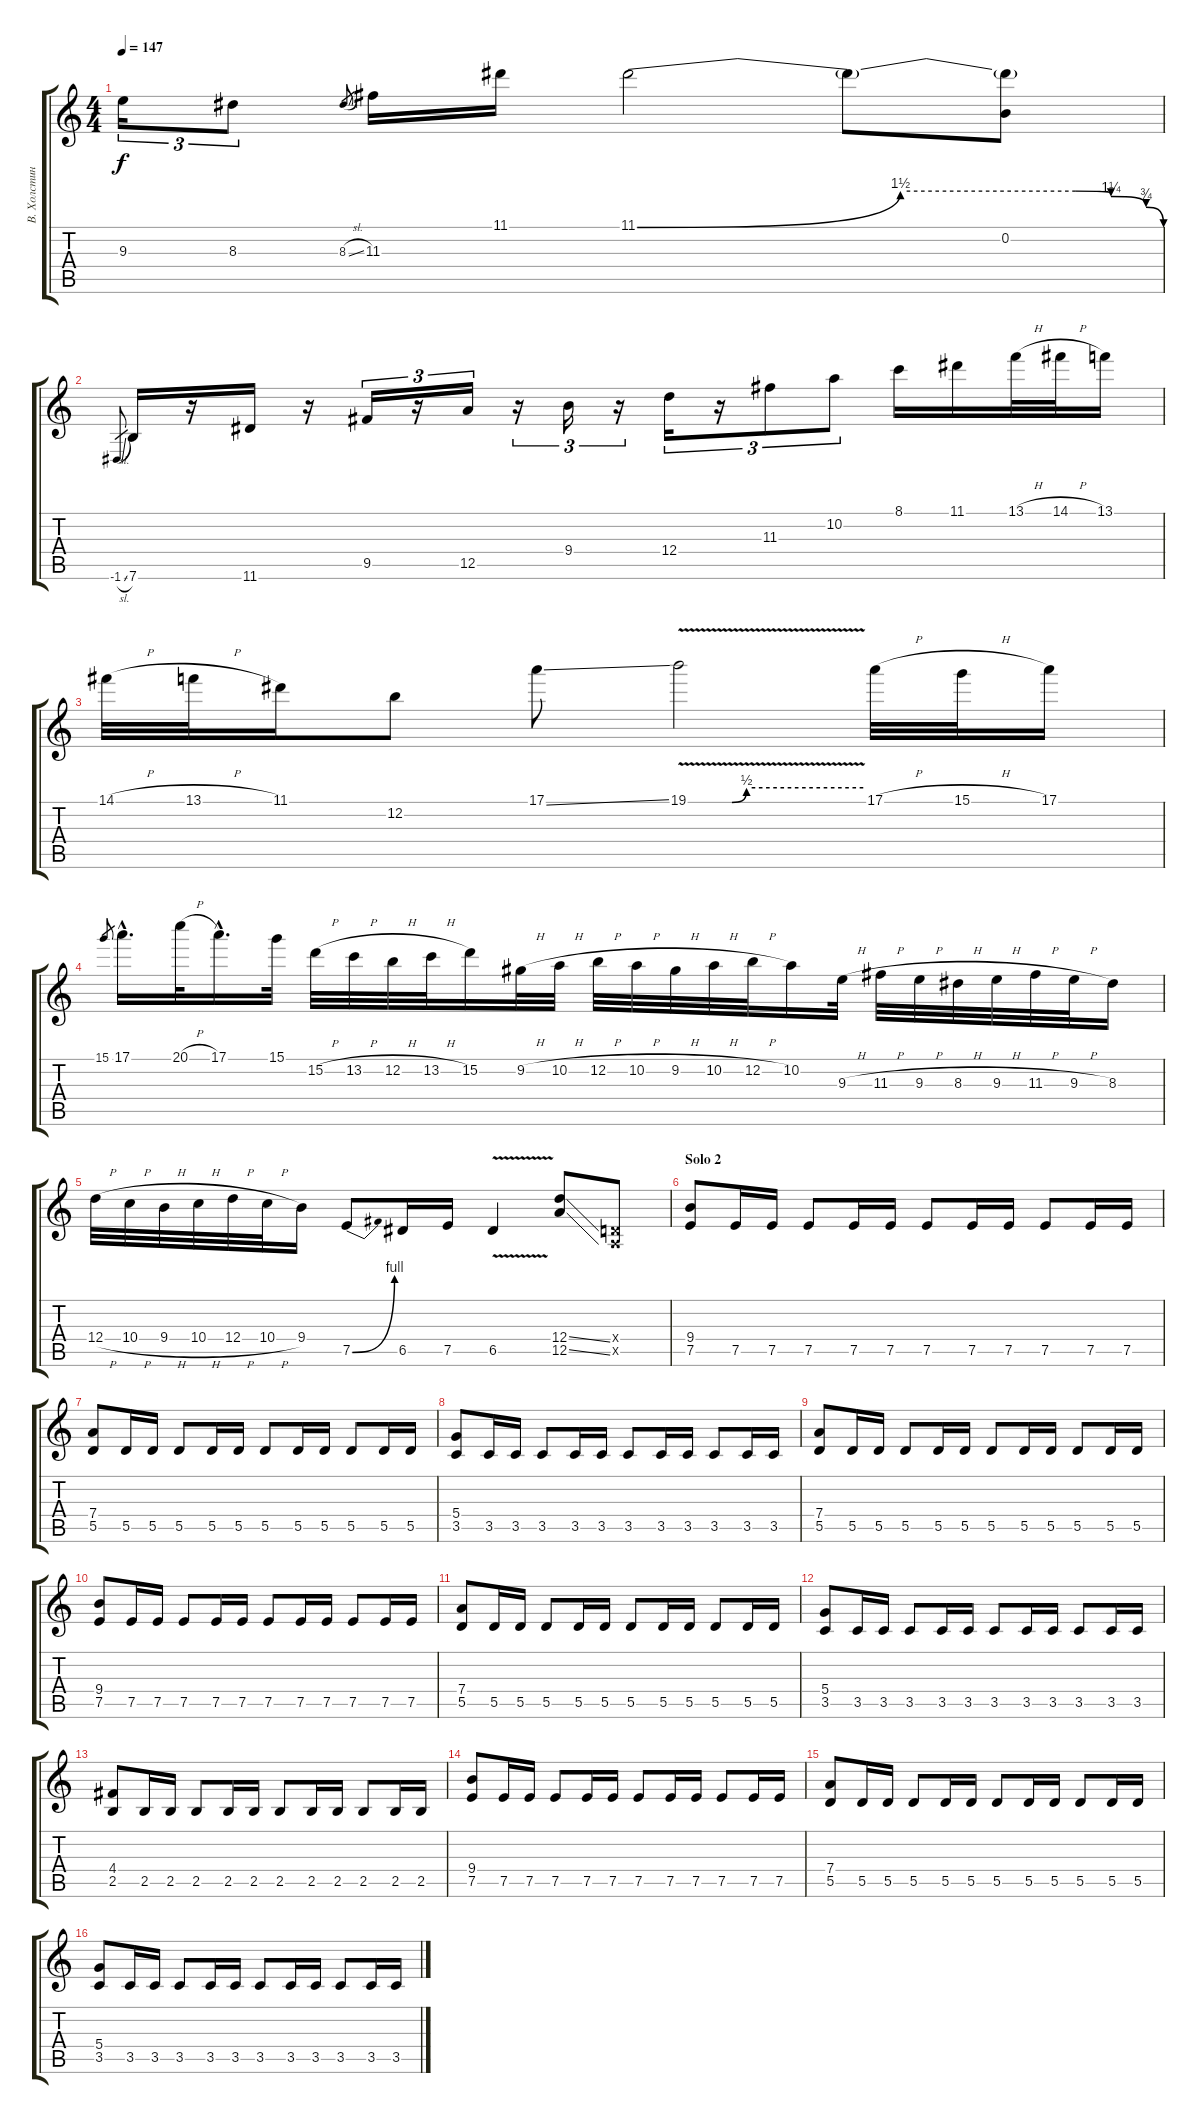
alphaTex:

\track ("В. Холстинин" "В. Холстин") {instrument overdrivenguitar}
\staff {score tabs}
\tuning (E4 B3 G3 D3 A2 E2) {hide}
\ts (4 4)
\tempo 147
\clef g2
\ks c
9.3.16{tu (3 2) dy f} 8.3.8{tu (3 2)} 8.3{sl}.8{gr} 11.3.16 11.1.16 11.1{be (custom 0 0 30 6 50 6 54 5 58 3 60 0)}.2 11.1{t}.8 (11.1{t} 0.2).8 |
-1.6{sl}.8{gr} 7.6.16 r.16 11.6.16 r.16 9.5.16{tu (3 2)} r.16{tu (3 2)} 12.5.16{tu (3 2)} r.16{tu (3 2)} 9.4.16{tu (3 2)} r.16{tu (3 2)} 12.4.16{tu (3 2)} r.16{tu (3 2)} 11.3.8{tu (3 2)} 10.2.8{tu (3 2)} 8.1.16 11.1.16 13.1{h}.32 14.1{h}.32 13.1.16 |
14.1{h}.32 13.1{h}.32 11.1.16 12.2.8 17.1{ss}.8 19.1{be (custom 0 0 15 0 20 2 60 2) v}.2 17.1{h}.32 15.1{h}.32 17.1.16 |
15.1.8{gr} 17.1{hac}.16{d} 20.1{h}.32 17.1{hac}.16{d} 15.1.32 15.2{h}.32 13.2{h}.32 12.2{h}.32 13.2{h}.32 15.2.16 9.2{h}.32 10.2{h}.32 12.2{h}.32 10.2{h}.32 9.2{h}.32 10.2{h}.32 12.2{h}.32 10.2.16 9.3{h}.32 11.3{h}.32 9.3{h}.32 8.3{h}.32 9.3{h}.32 11.3{h}.32 9.3{h}.32 8.3.16 |
12.4{h}.32 10.4{h}.32 9.4{h}.32 10.4{h}.32 12.4{h}.32 10.4{h}.32 9.4.16 7.5{be (bend 0 0 60 4)}.8 6.5.16 7.5.16 6.5{v}.4 (12.4{ss} 12.5{ss}).8 (0.4{x} 0.5{x}).8 |
\section ("" "Solo 2")
(9.4 7.5).8{volume 10} 7.5.16 7.5.16 7.5.8 7.5.16 7.5.16 7.5.8 7.5.16 7.5.16 7.5.8 7.5.16 7.5.16 |
(7.4 5.5).8 5.5.16 5.5.16 5.5.8 5.5.16 5.5.16 5.5.8 5.5.16 5.5.16 5.5.8 5.5.16 5.5.16 |
(5.4 3.5).8 3.5.16 3.5.16 3.5.8 3.5.16 3.5.16 3.5.8 3.5.16 3.5.16 3.5.8 3.5.16 3.5.16 |
(7.4 5.5).8 5.5.16 5.5.16 5.5.8 5.5.16 5.5.16 5.5.8 5.5.16 5.5.16 5.5.8 5.5.16 5.5.16 |
(9.4 7.5).8 7.5.16 7.5.16 7.5.8 7.5.16 7.5.16 7.5.8 7.5.16 7.5.16 7.5.8 7.5.16 7.5.16 |
(7.4 5.5).8 5.5.16 5.5.16 5.5.8 5.5.16 5.5.16 5.5.8 5.5.16 5.5.16 5.5.8 5.5.16 5.5.16 |
(5.4 3.5).8 3.5.16 3.5.16 3.5.8 3.5.16 3.5.16 3.5.8 3.5.16 3.5.16 3.5.8 3.5.16 3.5.16 |
(4.4 2.5).8 2.5.16 2.5.16 2.5.8 2.5.16 2.5.16 2.5.8 2.5.16 2.5.16 2.5.8 2.5.16 2.5.16 |
(9.4 7.5).8 7.5.16 7.5.16 7.5.8 7.5.16 7.5.16 7.5.8 7.5.16 7.5.16 7.5.8 7.5.16 7.5.16 |
(7.4 5.5).8 5.5.16 5.5.16 5.5.8 5.5.16 5.5.16 5.5.8 5.5.16 5.5.16 5.5.8 5.5.16 5.5.16 |
(5.4 3.5).8 3.5.16 3.5.16 3.5.8 3.5.16 3.5.16 3.5.8 3.5.16 3.5.16 3.5.8 3.5.16 3.5.16
